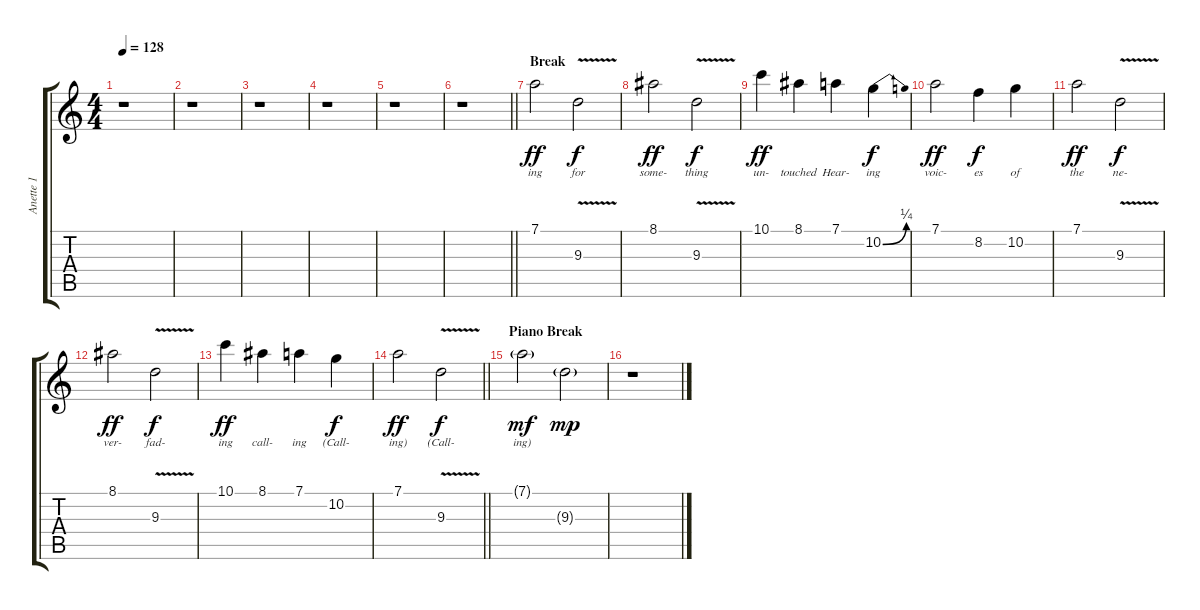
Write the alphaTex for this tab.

\track ("Anette 1" "Anette 1") {instrument distortionguitar}
\staff {score tabs}
\tuning (D4 A3 F3 C3 G2 D2) {hide}
\ts (4 4)
\tempo 128
\clef g2
\ks c
r.1{dy f} |
r.1 |
r.1 |
r.1 |
r.1 |
\barLineRight lightlight
r.1 |
\section ("" "Break")
7.1.2{lyrics (0 "ing") lyrics (1 "") lyrics (2 "") lyrics (3 "") lyrics (4 "") dy ff} 9.3{v}.2{lyrics (0 "for") lyrics (1 "") lyrics (2 "") lyrics (3 "") lyrics (4 "") dy f} |
8.1.2{lyrics (0 "some-") lyrics (1 "") lyrics (2 "") lyrics (3 "") lyrics (4 "") dy ff} 9.3{v}.2{lyrics (0 "thing") lyrics (1 "") lyrics (2 "") lyrics (3 "") lyrics (4 "") dy f} |
10.1.4{lyrics (0 "un-") lyrics (1 "") lyrics (2 "") lyrics (3 "") lyrics (4 "") dy ff} 8.1.4{lyrics (0 "touched") lyrics (1 "") lyrics (2 "") lyrics (3 "") lyrics (4 "")} 7.1.4{lyrics (0 "Hear-") lyrics (1 "") lyrics (2 "") lyrics (3 "") lyrics (4 "")} 10.2{be (bend 0 0 60 1)}.4{lyrics (0 "ing") lyrics (1 "") lyrics (2 "") lyrics (3 "") lyrics (4 "") dy f} |
7.1.2{lyrics (0 "voic-") lyrics (1 "") lyrics (2 "") lyrics (3 "") lyrics (4 "") dy ff} 8.2.4{lyrics (0 "es") lyrics (1 "") lyrics (2 "") lyrics (3 "") lyrics (4 "") dy f} 10.2.4{lyrics (0 "of") lyrics (1 "") lyrics (2 "") lyrics (3 "") lyrics (4 "")} |
7.1.2{lyrics (0 "the") lyrics (1 "") lyrics (2 "") lyrics (3 "") lyrics (4 "") dy ff} 9.3{v}.2{lyrics (0 "ne-") lyrics (1 "") lyrics (2 "") lyrics (3 "") lyrics (4 "") dy f} |
8.1.2{lyrics (0 "ver-") lyrics (1 "") lyrics (2 "") lyrics (3 "") lyrics (4 "") dy ff} 9.3{v}.2{lyrics (0 "fad-") lyrics (1 "") lyrics (2 "") lyrics (3 "") lyrics (4 "") dy f} |
10.1.4{lyrics (0 "ing") lyrics (1 "") lyrics (2 "") lyrics (3 "") lyrics (4 "") dy ff} 8.1.4{lyrics (0 "call-") lyrics (1 "") lyrics (2 "") lyrics (3 "") lyrics (4 "")} 7.1.4{lyrics (0 "ing") lyrics (1 "") lyrics (2 "") lyrics (3 "") lyrics (4 "")} 10.2.4{lyrics (0 "(Call-") lyrics (1 "") lyrics (2 "") lyrics (3 "") lyrics (4 "") dy f} |
\barLineRight lightlight
7.1.2{lyrics (0 "ing)") lyrics (1 "") lyrics (2 "") lyrics (3 "") lyrics (4 "") dy ff} 9.3{v}.2{lyrics (0 "(Call-") lyrics (1 "") lyrics (2 "") lyrics (3 "") lyrics (4 "") dy f} |
\section ("" "Piano Break")
7.1{g}.2{lyrics (0 "ing)") lyrics (1 "") lyrics (2 "") lyrics (3 "") lyrics (4 "") dy mf} 9.3{g}.2{lyrics (0 "") lyrics (1 "") lyrics (2 "") lyrics (3 "") lyrics (4 "") dy mp} |
r.1
